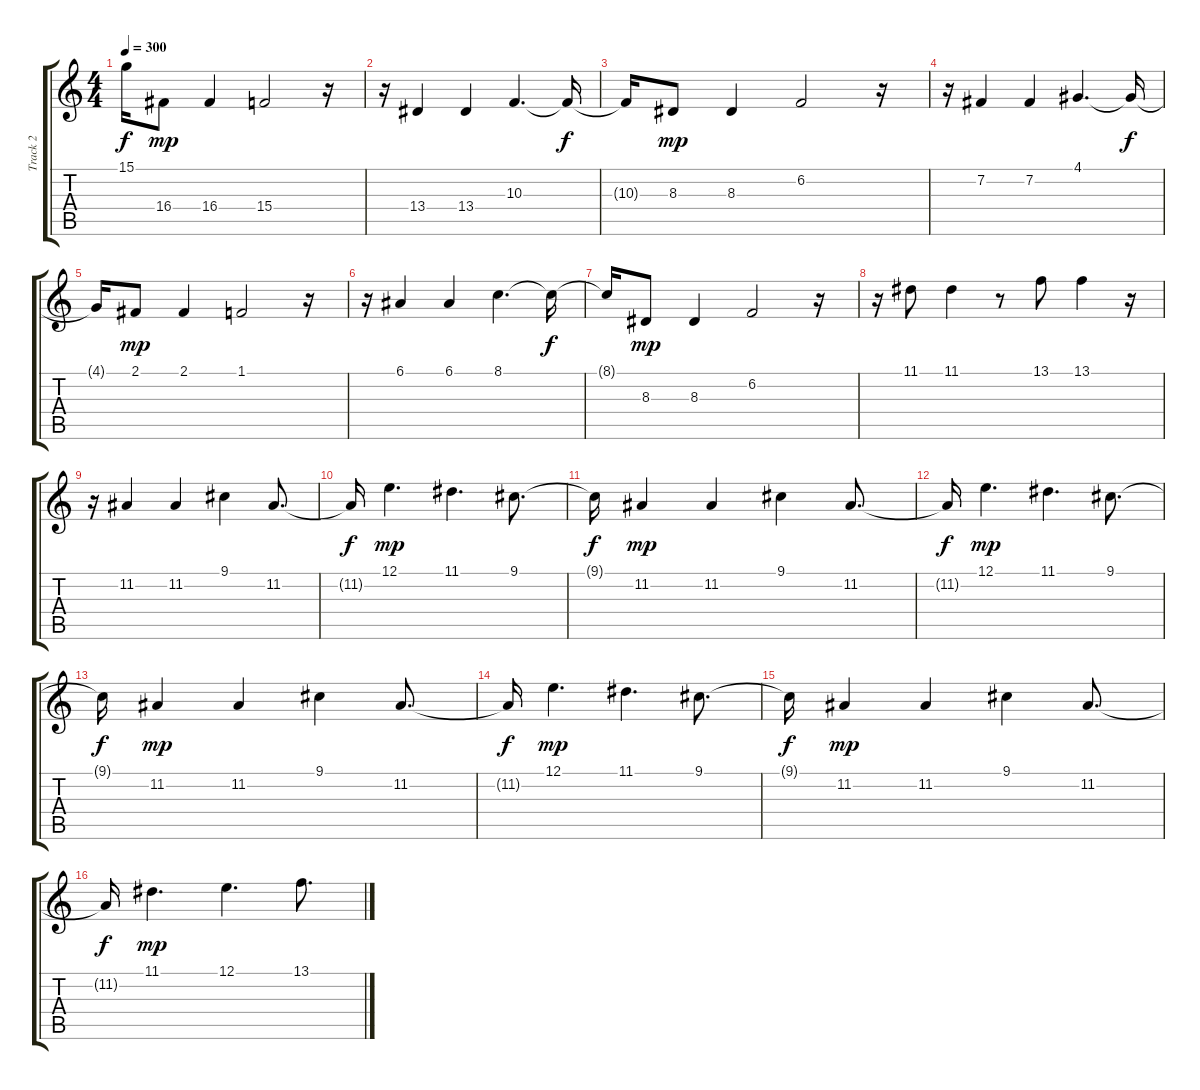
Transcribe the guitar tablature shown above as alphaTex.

\track ("Track 2" "Track 2") {instrument lead1square}
\staff {score tabs}
\tuning (E4 B3 G3 D3 A2 E2) {hide}
\ts (4 4)
\tempo 300
\clef g2
\ks c
15.1{t}.16{dy f} 16.4.8{dy mp} 16.4.4 15.4.2 r.16 |
r.16 13.4.4 13.4.4 10.3.4{d} 10.3{t}.16{dy f} |
10.3{t}.16 8.3.8{dy mp} 8.3.4 6.2.2 r.16 |
r.16 7.2.4 7.2.4 4.1.4{d} 4.1{t}.16{dy f} |
4.1{t}.16 2.1.8{dy mp} 2.1.4 1.1.2 r.16 |
r.16 6.1.4 6.1.4 8.1.4{d} 8.1{t}.16{dy f} |
8.1{t}.16 8.3.8{dy mp} 8.3.4 6.2.2 r.16 |
r.16 11.1.8 11.1.4 r.8 13.1.8 13.1.4 r.16 |
r.16 11.2.4 11.2.4 9.1.4 11.2.8{d} |
11.2{t}.16{dy f} 12.1.4{d dy mp} 11.1.4{d} 9.1.8{d} |
9.1{t}.16{dy f} 11.2.4{dy mp} 11.2.4 9.1.4 11.2.8{d} |
11.2{t}.16{dy f} 12.1.4{d dy mp} 11.1.4{d} 9.1.8{d} |
9.1{t}.16{dy f} 11.2.4{dy mp} 11.2.4 9.1.4 11.2.8{d} |
11.2{t}.16{dy f} 12.1.4{d dy mp} 11.1.4{d} 9.1.8{d} |
9.1{t}.16{dy f} 11.2.4{dy mp} 11.2.4 9.1.4 11.2.8{d} |
11.2{t}.16{dy f} 11.1.4{d dy mp} 12.1.4{d} 13.1.8{d}
